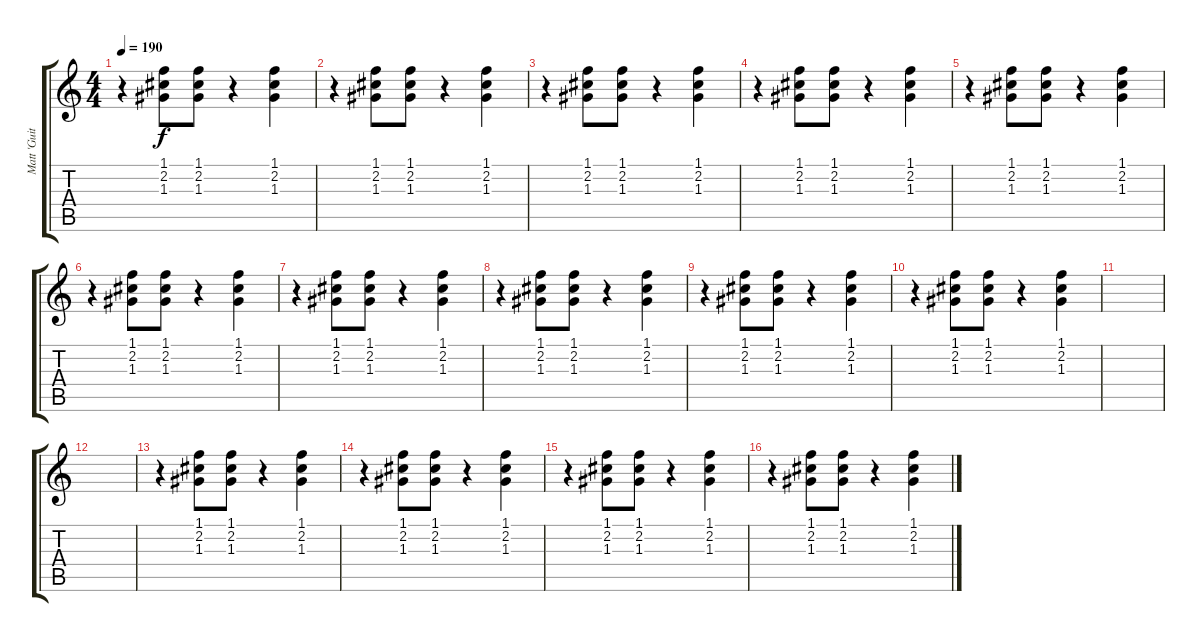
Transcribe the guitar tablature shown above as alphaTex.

\track ("Matt 'Guitar' Murphy" "Matt 'Guit") {instrument electricguitarclean}
\staff {score tabs}
\tuning (E4 B3 G3 D3 A2 E2) {hide}
\ts (4 4)
\tempo 190
\clef g2
\ks c
r.4{dy f} (1.1 2.2 1.3).8 (1.1 2.2 1.3).8 r.4 (1.1 2.2 1.3).4 |
r.4 (1.1 2.2 1.3).8 (1.1 2.2 1.3).8 r.4 (1.1 2.2 1.3).4 |
r.4 (1.1 2.2 1.3).8 (1.1 2.2 1.3).8 r.4 (1.1 2.2 1.3).4 |
r.4 (1.1 2.2 1.3).8 (1.1 2.2 1.3).8 r.4 (1.1 2.2 1.3).4 |
r.4 (1.1 2.2 1.3).8 (1.1 2.2 1.3).8 r.4 (1.1 2.2 1.3).4 |
r.4 (1.1 2.2 1.3).8 (1.1 2.2 1.3).8 r.4 (1.1 2.2 1.3).4 |
r.4 (1.1 2.2 1.3).8 (1.1 2.2 1.3).8 r.4 (1.1 2.2 1.3).4 |
r.4 (1.1 2.2 1.3).8 (1.1 2.2 1.3).8 r.4 (1.1 2.2 1.3).4 |
r.4 (1.1 2.2 1.3).8 (1.1 2.2 1.3).8 r.4 (1.1 2.2 1.3).4 |
r.4 (1.1 2.2 1.3).8 (1.1 2.2 1.3).8 r.4 (1.1 2.2 1.3).4 |
|
|
r.4 (1.1 2.2 1.3).8 (1.1 2.2 1.3).8 r.4 (1.1 2.2 1.3).4 |
r.4 (1.1 2.2 1.3).8 (1.1 2.2 1.3).8 r.4 (1.1 2.2 1.3).4 |
r.4 (1.1 2.2 1.3).8 (1.1 2.2 1.3).8 r.4 (1.1 2.2 1.3).4 |
r.4 (1.1 2.2 1.3).8 (1.1 2.2 1.3).8 r.4 (1.1 2.2 1.3).4
